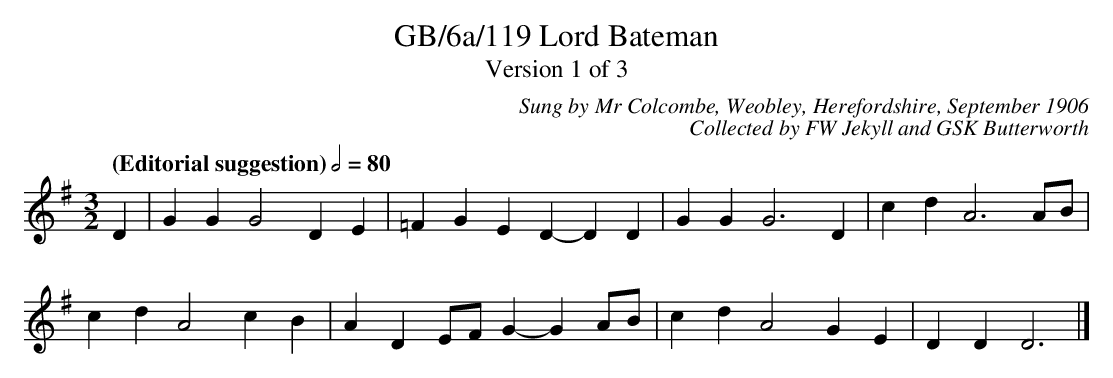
X:1
T:GB/6a/119 Lord Bateman
T:Version 1 of 3
C:Sung by Mr Colcombe, Weobley, Herefordshire, September 1906
C:Collected by FW Jekyll and GSK Butterworth
M:3/2
L:1/8
Q:"(Editorial suggestion)" 1/2=80
K:G
D2 | G2 G2 G4 D2 E2 | =F2 G2 E2 D2-D2 D2 | G2 G2 G6 D2 | c2 d2 A6 AB |
c2 d2 A4 c2 B2 | A2 D2 EF G2-G2 AB | c2 d2 A4 G2 E2 | D2 D2 D6 |]
